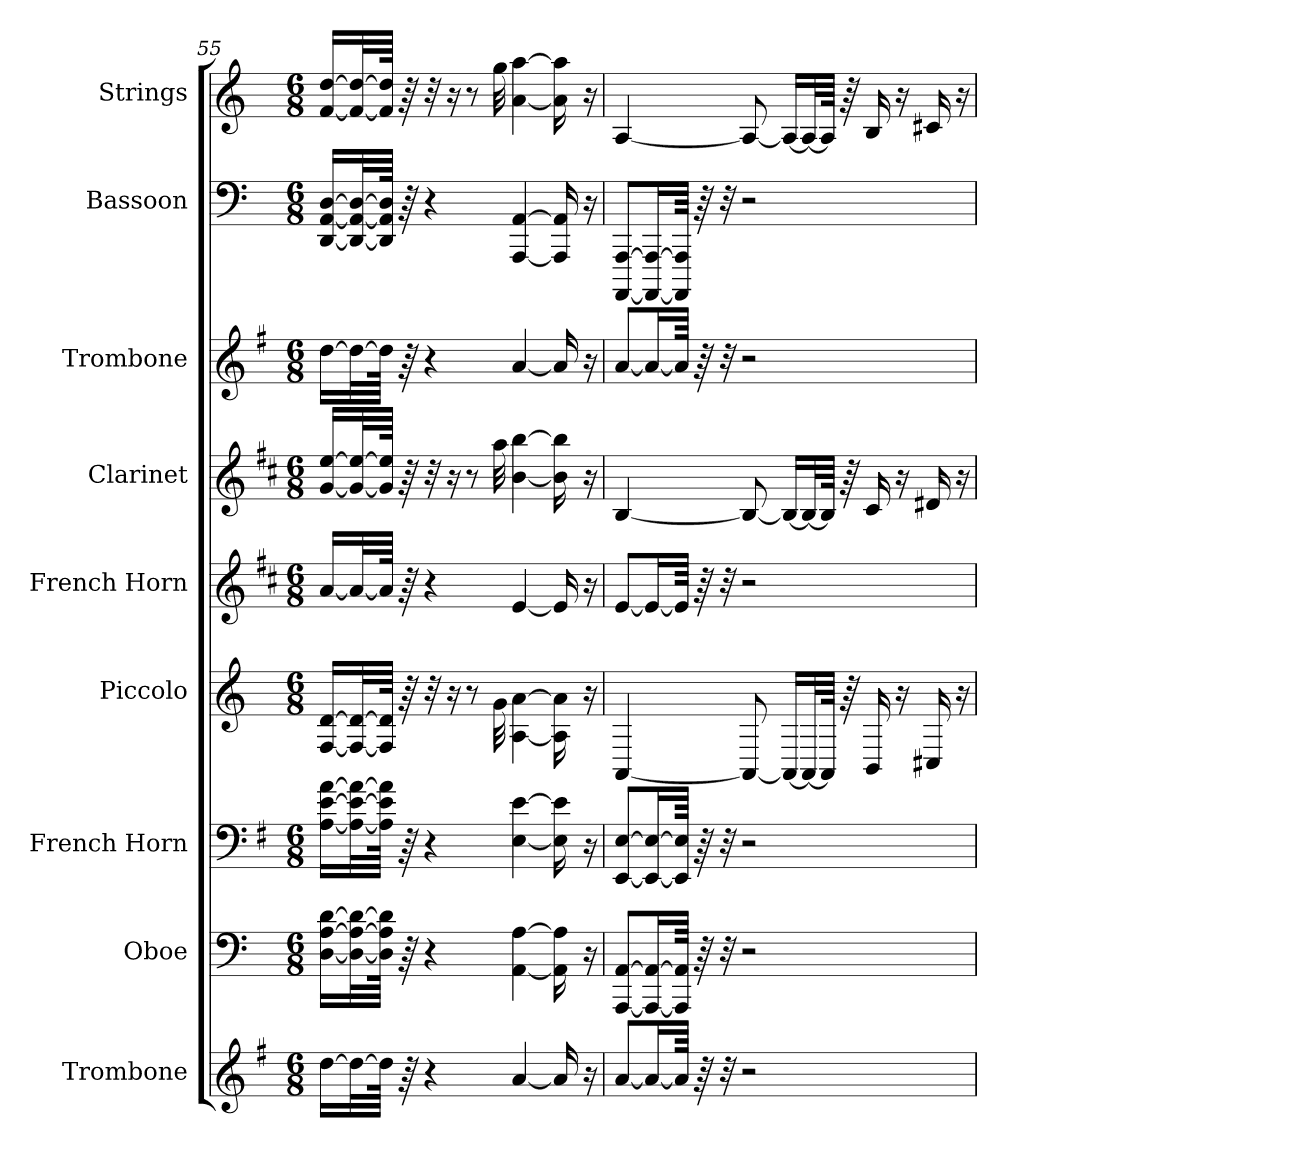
**kern	**kern	**kern	**kern	**kern	**kern	**kern	**kern	**kern
*part9	*part8	*part7	*part6	*part5	*part4	*part3	*part2	*part1
*staff9	*staff8	*staff7	*staff6	*staff5	*staff4	*staff3	*staff2	*staff1
*I"Trombone	*I"Oboe	*I"French Horn	*I"Piccolo	*I"French Horn	*I"Clarinet	*I"Trombone	*I"Bassoon	*I"Strings
*I'Trb	*I'Ob	*I'Hn	*I'Picc	*I'Hn	*I'Cl	*I'Trb	*I'Bsn	*I'Str
!!LO:PB:g=z
*clefG2	*clefF4	*clefF4	*clefG2	*clefG2	*clefG2	*clefG2	*clefF4	*clefG2
*	*	*ITrd4c7	*ITrd-7c-12	*ITrd4c7	*ITrd1c2	*	*	*
*k[f#]	*k[]	*k[]	*k[]	*k[f#]	*k[]	*k[f#]	*k[]	*k[]
*M6/8	*M6/8	*M6/8	*M6/8	*M6/8	*M6/8	*M6/8	*M6/8	*M6/8
=55	=55	=55	=55	=55	=55	=55	=55	=55
[16dd\LL	[16D\ [16A\ [16d\LL	[16D\ [16A\ [16d\LL	[16f/ [16dd/LL	[16d/LL	[16f/ [16dd/LL	[16dd\LL	[16DD/ [16AA/ [16D/LL	[16f/ [16dd/LL
32dd\L_	32D\_ 32A\_ 32d\_L	32D\_ 32A\_ 32d\_L	32f/_ 32dd/_L	32d/L_	32f/_ 32dd/_L	32dd\L_	32DD/_ 32AA/_ 32D/_L	32f/_ 32dd/_L
64dd\JJJk]	64D\] 64A\] 64d\]JJJk	64D\] 64A\] 64d\]JJJk	64f/] 64dd/]JJJk	64d/JJJk]	64f/] 64dd/]JJJk	64dd\JJJk]	64DD/] 64AA/] 64D/]JJJk	64f/] 64dd/]JJJk
64r	64r	64r	64r	64r	64r	64r	64r	64r
4r	4r	4r	32r	4r	32r	4r	4r	32r
.	.	.	16r	.	16r	.	.	16r
.	.	.	8r	.	8r	.	.	8r
.	.	.	32gg\	.	32gg\	.	.	32gg\
[4a/	[4AA\ [4A\	[4AA\ [4A\	[4a\ [4aa\	[4A/	[4a\ [4aa\	[4a/	[4AAA/ [4AA/	[4a\ [4aa\
16a/]	16AA\] 16A\]	16AA\] 16A\]	16a\] 16aa\]	16A/]	16a\] 16aa\]	16a/]	16AAA/] 16AA/]	16a\] 16aa\]
16r	16r	16r	16r	16r	16r	16r	16r	16r
=56	=56	=56	=56	=56	=56	=56	=56	=56
[8a/L	[8AAA/ [8AA/L	[8AAA/ [8AA/L	[4A/	[8A/L	[4A/	[8a/L	[8AAAA/ [8AAA/L	[4A/
16a/L_	16AAA/_ 16AA/_L	16AAA/_ 16AA/_L	.	16A/L_	.	16a/L_	16AAAA/_ 16AAA/_L	.
64a/JJkk]	64AAA/] 64AA/]JJkk	64AAA/] 64AA/]JJkk	.	64A/JJkk]	.	64a/JJkk]	64AAAA/] 64AAA/]JJkk	.
64r	64r	64r	.	64r	.	64r	64r	.
32r	32r	32r	.	32r	.	32r	32r	.
2r	2r	2r	8A/_	2r	8A/_	2r	2r	8A/_
.	.	.	16A/LL_	.	16A/LL_	.	.	16A/LL_
.	.	.	32A/L_	.	32A/L_	.	.	32A/L_
.	.	.	64A/JJJk]	.	64A/JJJk]	.	.	64A/JJJk]
.	.	.	64r	.	64r	.	.	64r
.	.	.	16B/	.	16B/	.	.	16B/
.	.	.	16r	.	16r	.	.	16r
.	.	.	16c#X/	.	16c#X/	.	.	16c#X/
.	.	.	16r	.	16r	.	.	16r
=	=	=	=	=	=	=	=	=
*-	*-	*-	*-	*-	*-	*-	*-	*-
